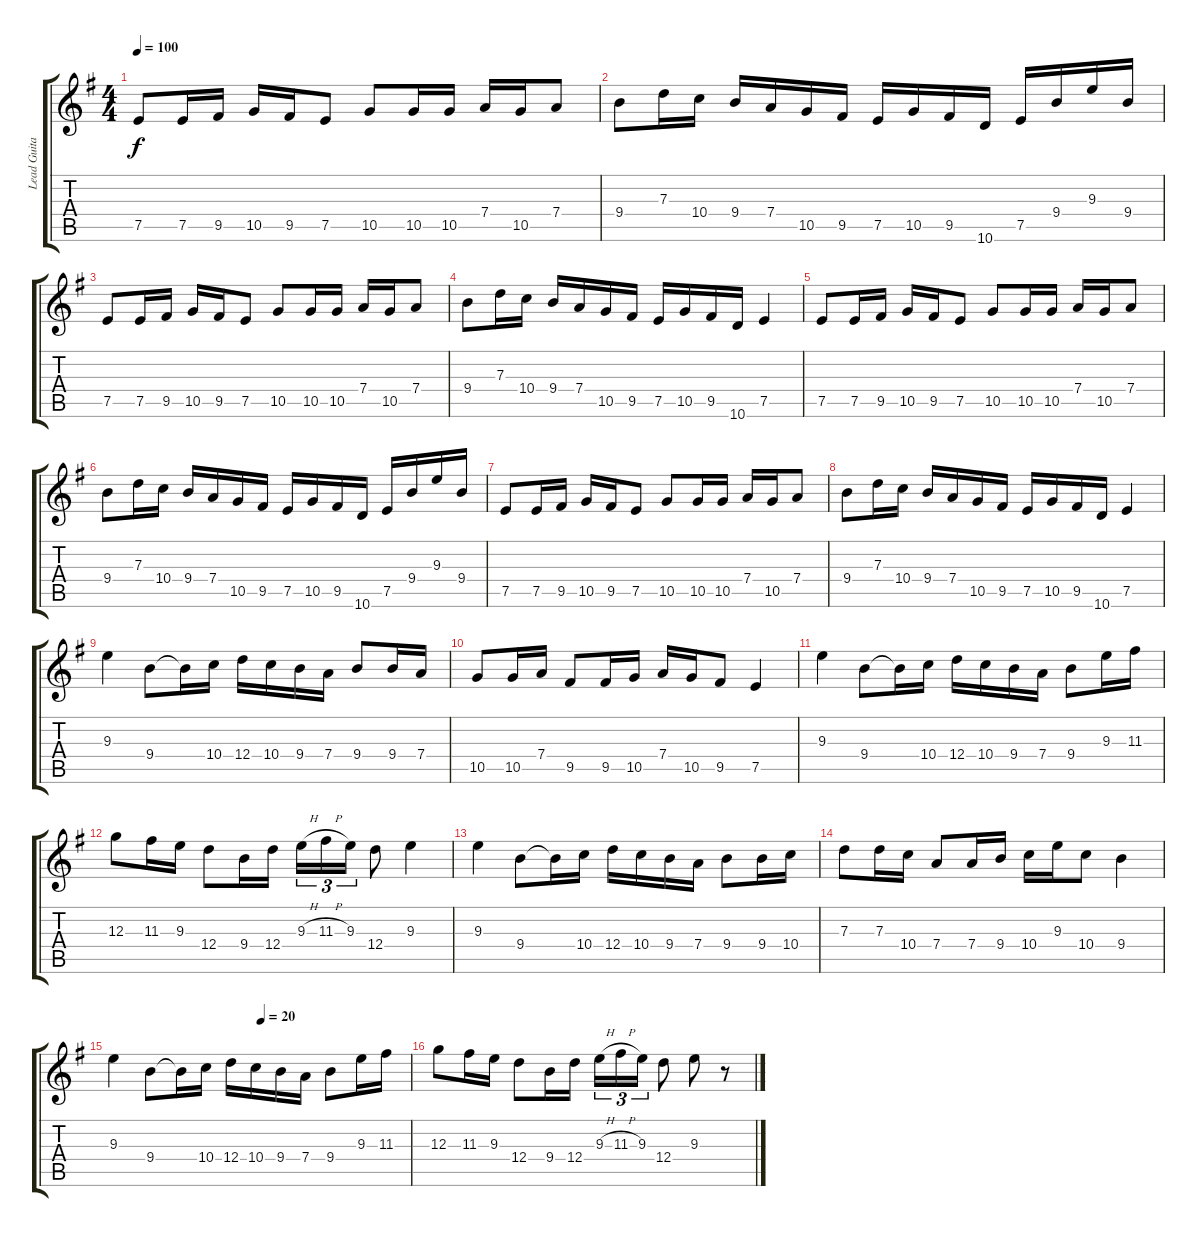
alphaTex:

\track ("Lead Guitar" "Lead Guita") {instrument acousticguitarsteel}
\staff {score tabs}
\tuning (E4 B3 G3 D3 A2 E2) {hide}
\ts (4 4)
\tempo 100
\clef g2
\ks eminor
7.5.8{dy f} 7.5.16 9.5.16 10.5.16 9.5.16 7.5.8 10.5.8 10.5.16 10.5.16 7.4.16 10.5.16 7.4.8 |
9.4.8 7.3.16 10.4.16 9.4.16 7.4.16 10.5.16 9.5.16 7.5.16 10.5.16 9.5.16 10.6.16 7.5.16 9.4.16 9.3.16 9.4.16 |
7.5.8 7.5.16 9.5.16 10.5.16 9.5.16 7.5.8 10.5.8 10.5.16 10.5.16 7.4.16 10.5.16 7.4.8 |
9.4.8 7.3.16 10.4.16 9.4.16 7.4.16 10.5.16 9.5.16 7.5.16 10.5.16 9.5.16 10.6.16 7.5.4 |
7.5.8 7.5.16 9.5.16 10.5.16 9.5.16 7.5.8 10.5.8 10.5.16 10.5.16 7.4.16 10.5.16 7.4.8 |
9.4.8 7.3.16 10.4.16 9.4.16 7.4.16 10.5.16 9.5.16 7.5.16 10.5.16 9.5.16 10.6.16 7.5.16 9.4.16 9.3.16 9.4.16 |
7.5.8 7.5.16 9.5.16 10.5.16 9.5.16 7.5.8 10.5.8 10.5.16 10.5.16 7.4.16 10.5.16 7.4.8 |
9.4.8 7.3.16 10.4.16 9.4.16 7.4.16 10.5.16 9.5.16 7.5.16 10.5.16 9.5.16 10.6.16 7.5.4 |
9.3.4 9.4.8 9.4{t}.16 10.4.16 12.4.16 10.4.16 9.4.16 7.4.16 9.4.8 9.4.16 7.4.16 |
10.5.8 10.5.16 7.4.16 9.5.8 9.5.16 10.5.16 7.4.16 10.5.16 9.5.8 7.5.4 |
9.3.4 9.4.8 9.4{t}.16 10.4.16 12.4.16 10.4.16 9.4.16 7.4.16 9.4.8 9.3.16 11.3.16 |
12.3.8 11.3.16 9.3.16 12.4.8 9.4.16 12.4.16 9.3{h}.16{tu (3 2)} 11.3{h}.16{tu (3 2)} 9.3.16{tu (3 2)} 12.4.8 9.3.4 |
9.3.4 9.4.8 9.4{t}.16 10.4.16 12.4.16 10.4.16 9.4.16 7.4.16 9.4.8 9.4.16 10.4.16 |
7.3.8 7.3.16 10.4.16 7.4.8 7.4.16 9.4.16 10.4.16 9.3.16 10.4.8 9.4.4 |
\tempo (20 0.5)
9.3.4 9.4.8 9.4{t}.16 10.4.16 12.4.16 10.4.16 9.4.16 7.4.16 9.4.8 9.3.16 11.3.16 |
12.3.8 11.3.16 9.3.16 12.4.8 9.4.16 12.4.16 9.3{h}.16{tu (3 2)} 11.3{h}.16{tu (3 2)} 9.3.16{tu (3 2)} 12.4.8 9.3.8 r.8
